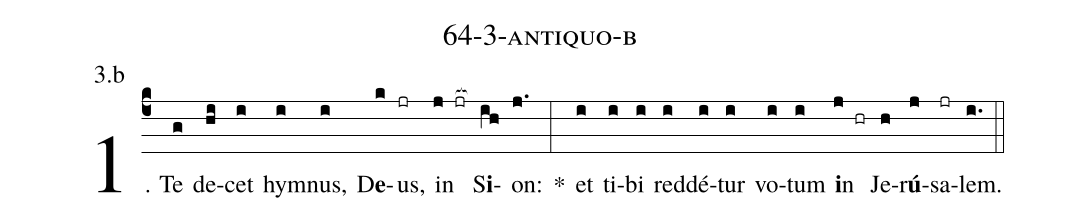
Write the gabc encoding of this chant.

name: 64-3-antiquo-b;
annotation: 3.b;
%%
(c4)1. Te(g) de(hi)cet(i) hym(i)nus,(i) D<b>e</b>(k)us,(jr) in(j jr[ocb:1{]) S<b>i</b>(ih[ocb:0}])on:(j.) *(:) et(i) ti(i)bi(i) red(i)dé(i)tur(i) vo(i)tum(i) <b>i</b>n(j hr) Je(h)r<b>ú</b>(j)sa(jr)lem.(i.) (::)
